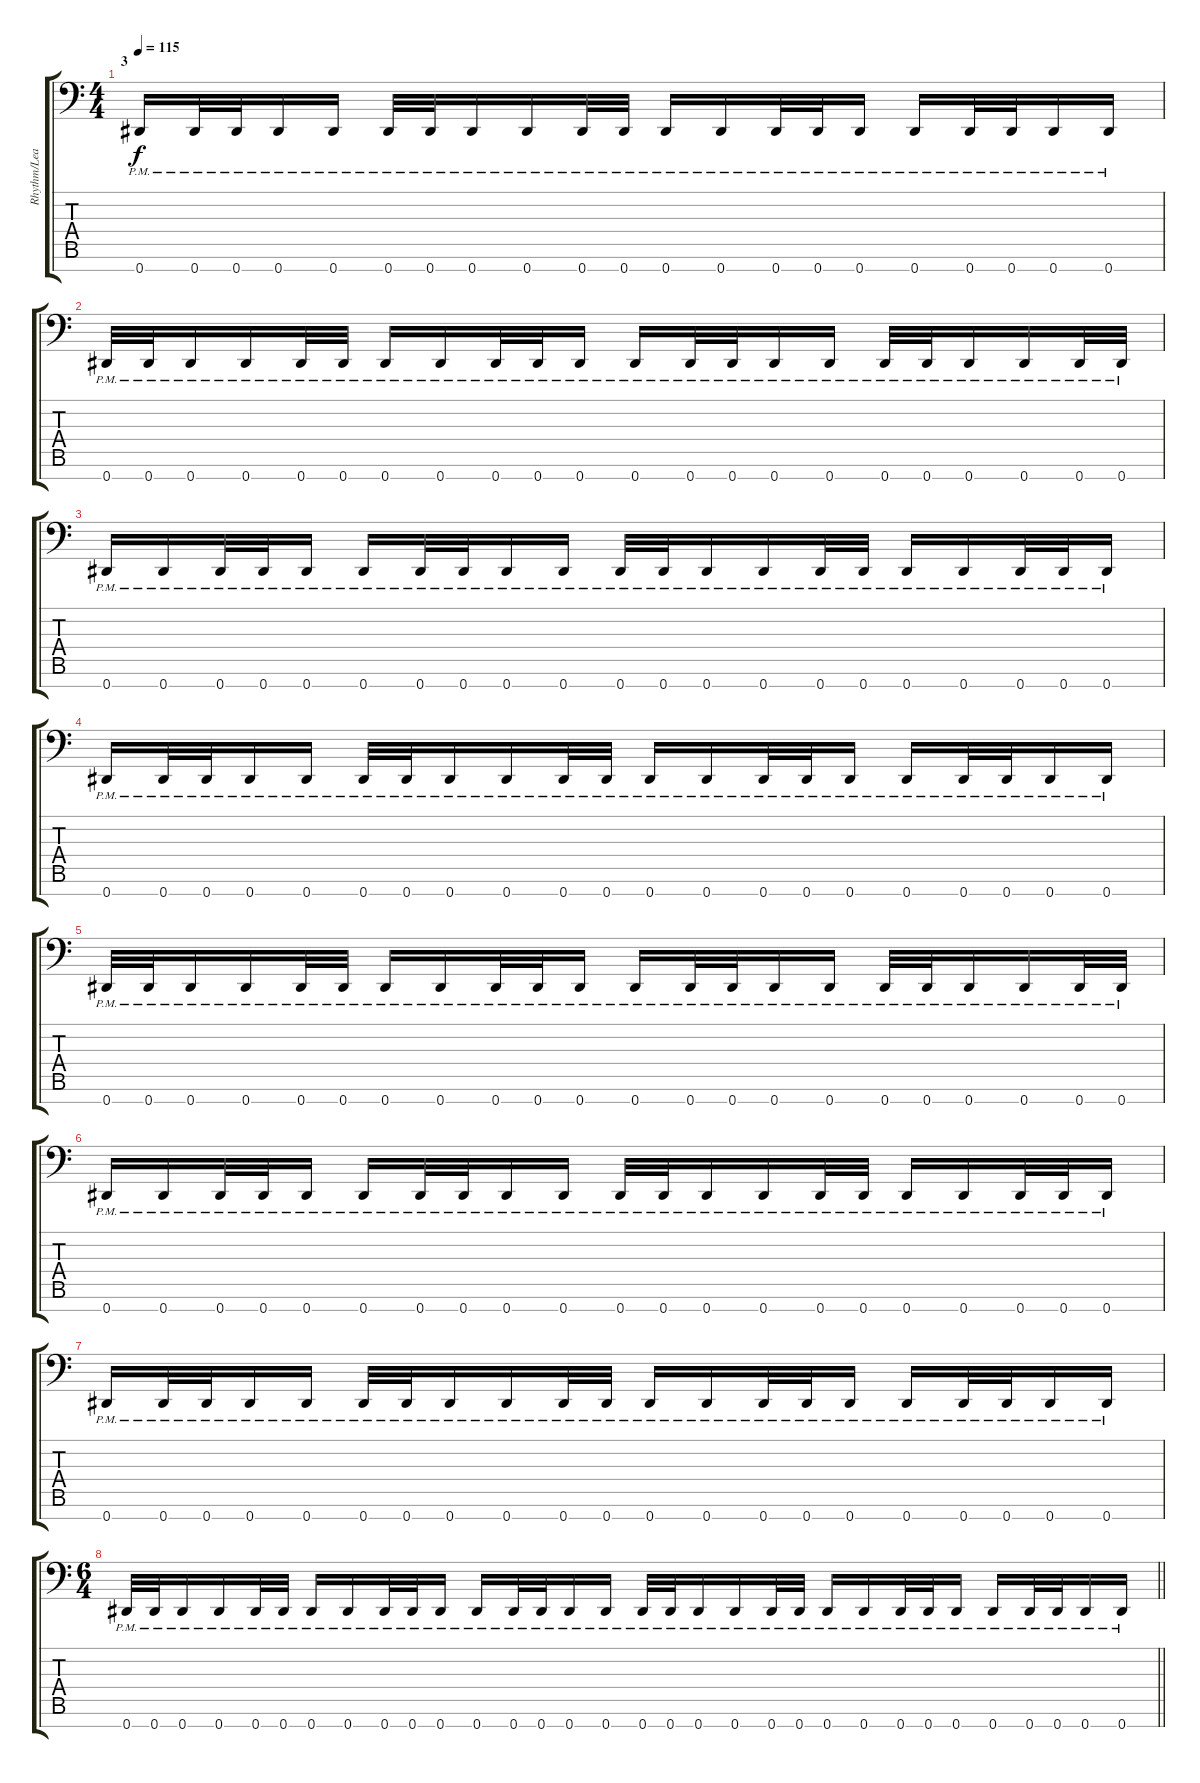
\track ("Rhythm/Lead" "Rhythm/Lea") {instrument distortionguitar}
\staff {score tabs}
\tuning (Ab3 Eb3 B2 Gb2 Db2 Ab1 Eb1) {hide}
\ts (4 4)
\section ("" "3")
\tempo 115
\clef f4
\ks c
0.7{pm}.16{dy f} 0.7{pm}.32 0.7{pm}.32 0.7{pm}.16 0.7{pm}.16 0.7{pm}.32 0.7{pm}.32 0.7{pm}.16 0.7{pm}.16 0.7{pm}.32 0.7{pm}.32 0.7{pm}.16 0.7{pm}.16 0.7{pm}.32 0.7{pm}.32 0.7{pm}.16 0.7{pm}.16 0.7{pm}.32 0.7{pm}.32 0.7{pm}.16 0.7{pm}.16 |
0.7{pm}.32 0.7{pm}.32 0.7{pm}.16 0.7{pm}.16 0.7{pm}.32 0.7{pm}.32 0.7{pm}.16 0.7{pm}.16 0.7{pm}.32 0.7{pm}.32 0.7{pm}.16 0.7{pm}.16 0.7{pm}.32 0.7{pm}.32 0.7{pm}.16 0.7{pm}.16 0.7{pm}.32 0.7{pm}.32 0.7{pm}.16 0.7{pm}.16 0.7{pm}.32 0.7{pm}.32 |
0.7{pm}.16 0.7{pm}.16 0.7{pm}.32 0.7{pm}.32 0.7{pm}.16 0.7{pm}.16 0.7{pm}.32 0.7{pm}.32 0.7{pm}.16 0.7{pm}.16 0.7{pm}.32 0.7{pm}.32 0.7{pm}.16 0.7{pm}.16 0.7{pm}.32 0.7{pm}.32 0.7{pm}.16 0.7{pm}.16 0.7{pm}.32 0.7{pm}.32 0.7{pm}.16 |
0.7{pm}.16 0.7{pm}.32 0.7{pm}.32 0.7{pm}.16 0.7{pm}.16 0.7{pm}.32 0.7{pm}.32 0.7{pm}.16 0.7{pm}.16 0.7{pm}.32 0.7{pm}.32 0.7{pm}.16 0.7{pm}.16 0.7{pm}.32 0.7{pm}.32 0.7{pm}.16 0.7{pm}.16 0.7{pm}.32 0.7{pm}.32 0.7{pm}.16 0.7{pm}.16 |
0.7{pm}.32 0.7{pm}.32 0.7{pm}.16 0.7{pm}.16 0.7{pm}.32 0.7{pm}.32 0.7{pm}.16 0.7{pm}.16 0.7{pm}.32 0.7{pm}.32 0.7{pm}.16 0.7{pm}.16 0.7{pm}.32 0.7{pm}.32 0.7{pm}.16 0.7{pm}.16 0.7{pm}.32 0.7{pm}.32 0.7{pm}.16 0.7{pm}.16 0.7{pm}.32 0.7{pm}.32 |
0.7{pm}.16 0.7{pm}.16 0.7{pm}.32 0.7{pm}.32 0.7{pm}.16 0.7{pm}.16 0.7{pm}.32 0.7{pm}.32 0.7{pm}.16 0.7{pm}.16 0.7{pm}.32 0.7{pm}.32 0.7{pm}.16 0.7{pm}.16 0.7{pm}.32 0.7{pm}.32 0.7{pm}.16 0.7{pm}.16 0.7{pm}.32 0.7{pm}.32 0.7{pm}.16 |
0.7{pm}.16 0.7{pm}.32 0.7{pm}.32 0.7{pm}.16 0.7{pm}.16 0.7{pm}.32 0.7{pm}.32 0.7{pm}.16 0.7{pm}.16 0.7{pm}.32 0.7{pm}.32 0.7{pm}.16 0.7{pm}.16 0.7{pm}.32 0.7{pm}.32 0.7{pm}.16 0.7{pm}.16 0.7{pm}.32 0.7{pm}.32 0.7{pm}.16 0.7{pm}.16 |
\ts (6 4)
\barLineRight lightlight
0.7{pm}.32 0.7{pm}.32 0.7{pm}.16 0.7{pm}.16 0.7{pm}.32 0.7{pm}.32 0.7{pm}.16 0.7{pm}.16 0.7{pm}.32 0.7{pm}.32 0.7{pm}.16 0.7{pm}.16 0.7{pm}.32 0.7{pm}.32 0.7{pm}.16 0.7{pm}.16 0.7{pm}.32 0.7{pm}.32 0.7{pm}.16 0.7{pm}.16 0.7{pm}.32 0.7{pm}.32 0.7{pm}.16 0.7{pm}.16 0.7{pm}.32 0.7{pm}.32 0.7{pm}.16 0.7{pm}.16 0.7{pm}.32 0.7{pm}.32 0.7{pm}.16 0.7{pm}.16
